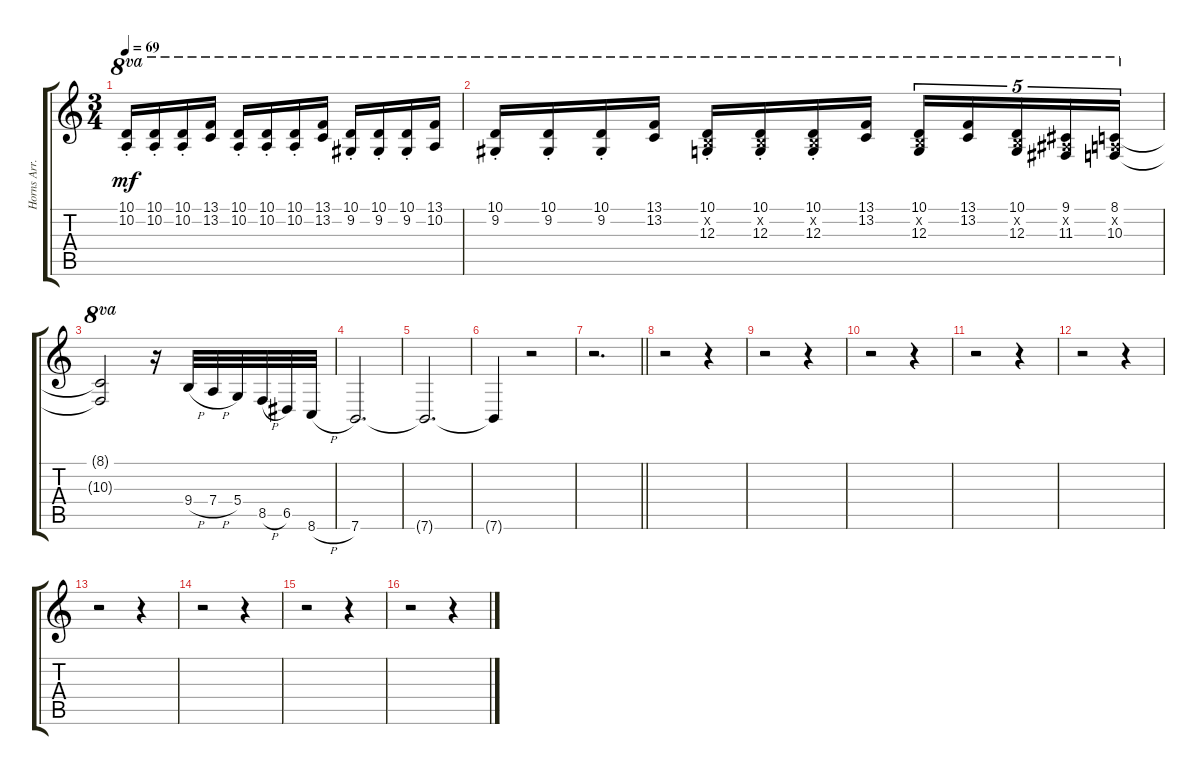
\track ("Horns Arr. For Gtr." "Horns Arr.") {instrument trumpet}
\staff {score tabs}
\tuning (E4 B3 G3 D3 A2 E2) {hide}
\ts (3 4)
\tempo 69
\clef g2
\ks c
(10.1{st} 10.2{st}).16{ot 8va dy mf} (10.1{st} 10.2{st}).16{ot 8va} (10.1{st} 10.2{st}).16{ot 8va} (13.1 13.2).16{ot 8va} (10.1{st} 10.2{st}).16{ot 8va} (10.1{st} 10.2{st}).16{ot 8va} (10.1{st} 10.2{st}).16{ot 8va} (13.1 13.2).16{ot 8va} (10.1{st} 9.2{st}).16{ot 8va} (10.1{st} 9.2{st}).16{ot 8va} (10.1{st} 9.2{st}).16{ot 8va} (13.1 10.2).16{ot 8va} |
(10.1{st} 9.2{st}).16{ot 8va} (10.1{st} 9.2{st}).16{ot 8va} (10.1{st} 9.2{st}).16{ot 8va} (13.1 13.2).16{ot 8va} (10.1{st} 12.2{st x} 12.3{st}).16{ot 8va} (10.1{st} 12.2{st x} 12.3{st}).16{ot 8va} (10.1{st} 12.2{st x} 12.3{st}).16{ot 8va} (13.1 13.2).16{ot 8va} (10.1 12.2{x} 12.3).16{tu (5 4) ot 8va} (13.1 13.2).16{tu (5 4) ot 8va} (10.1 12.2{x} 12.3).16{tu (5 4) ot 8va} (9.1 11.2{x} 11.3).16{tu (5 4) ot 8va} (8.1 10.2{x} 10.3).16{tu (5 4) ot 8va} |
(8.1{t} 10.3{t}).2{ot 8va} r.16 9.4{h}.32 7.4{h}.32 5.4.32 8.5{h}.32 6.5.32 8.6{h}.32 |
7.6.2{d} |
7.6{t}.2{d} |
7.6{t}.4 r.2 |
\barLineRight lightlight
r.2{d} |
r.2 r.4 |
r.2 r.4 |
r.2 r.4 |
r.2 r.4 |
r.2 r.4 |
r.2 r.4 |
r.2 r.4 |
r.2 r.4 |
r.2 r.4
